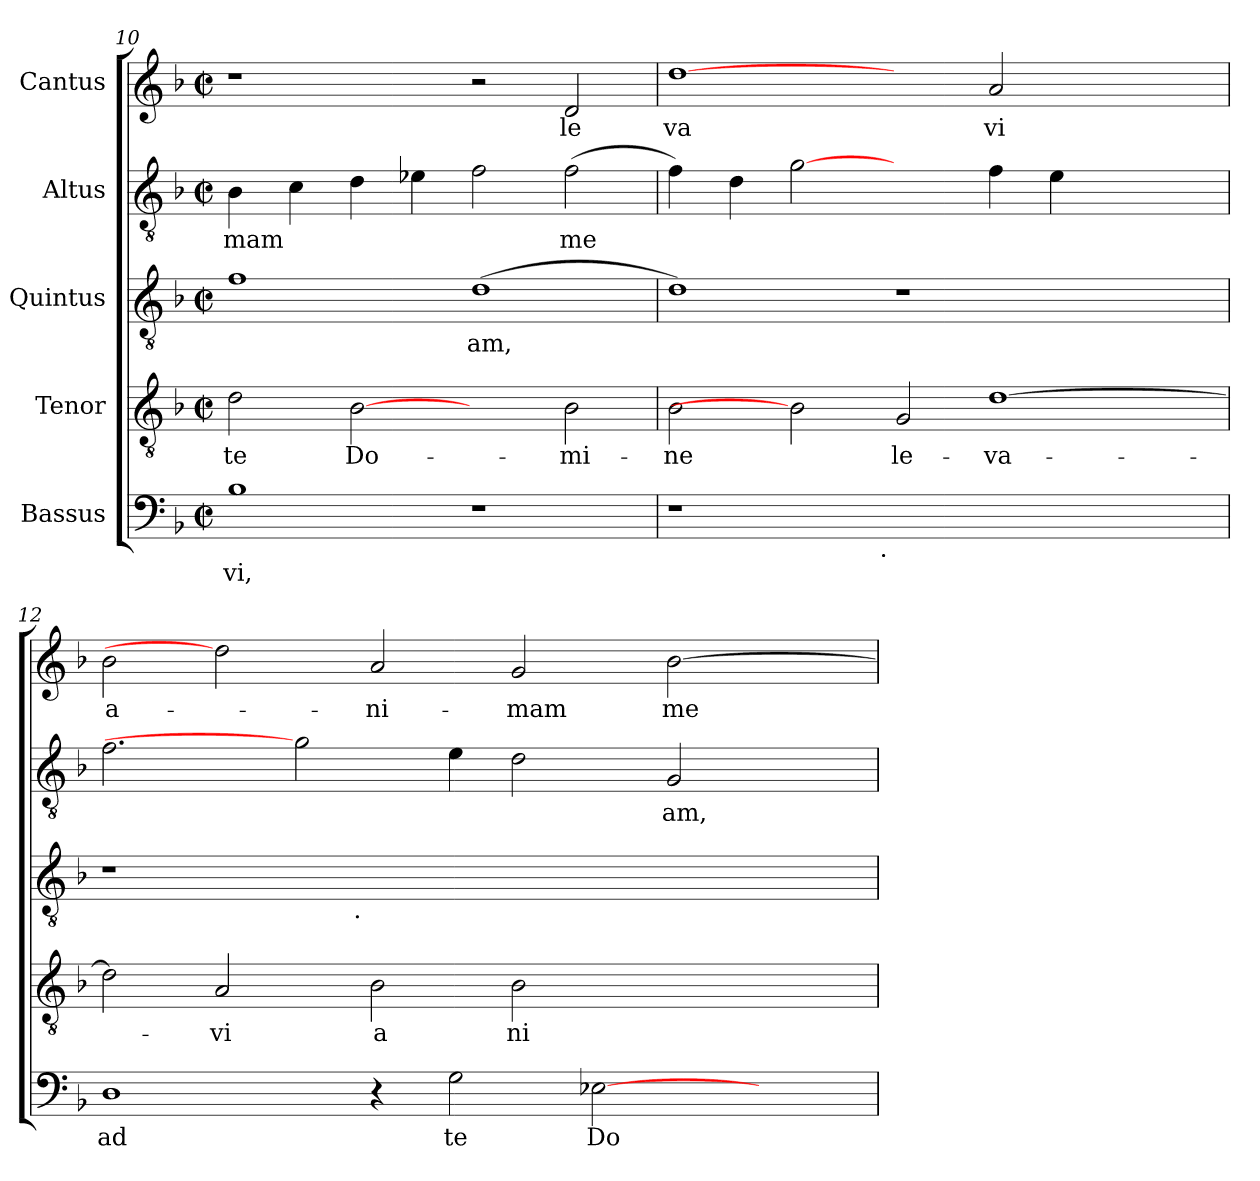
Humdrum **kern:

**kern	**text	**kern	**text	**kern	**text	**kern	**text	**kern	**text
*part5	*part5	*part4	*part4	*part3	*part3	*part2	*part2	*part1	*part1
*staff5	*staff5	*staff4	*staff4	*staff3	*staff3	*staff2	*staff2	*staff1	*staff1
*I"Bassus	*	*I"Tenor	*	*I"Quintus	*	*I"Altus	*	*I"Cantus	*
*clefF4	*	*clefGv2	*	*clefGv2	*	*clefGv2	*	*clefG2	*
*k[b-]	*	*k[b-]	*	*k[b-]	*	*k[b-]	*	*k[b-]	*
*F:	*	*F:	*	*F:	*	*F:	*	*F:	*
*M2/2	*	*M2/2	*	*M2/2	*	*M2/2	*	*M2/2	*
*met(c|)	*	*met(c|)	*	*met(c|)	*	*met(c|)	*	*met(c|)	*
=10	=10	=10	=10	=10	=10	=10	=10	=10	=10
!	!LO:LY:b:cj	!	!LO:LY:b:cj	!	!	!	!LO:LY:b	!	!
1B-	vi,	2d\	te	1f	.	4B-\	mam	1r	.
.	.	.	.	.	.	4c\	.	.	.
!	!	!	!LO:LY:b:cj	!	!	!	!	!	!
.	.	[2B-	Do-	.	.	4d\	.	.	.
.	.	.	.	.	.	4e-\	.	.	.
!	!	!	!	!	!LO:LY:b	!	!	!	!
1r	.	2ryy	.	(>1d	-am,	2f\	.	2r	.
!	!	!	!LO:LY:b:cj	!	!	!	!LO:LY:b	!	!LO:LY:b:cj
.	.	2B-\	-mi-	.	.	(>2f\	me	2d/	le
=11	=11	=11	=11	=11	=11	=11	=11	=11	=11
!	!	!	!LO:LY:b:cj	!	!	!	!	!	!LO:LY:b:cj
*^	*	*	*	*	*	*	*	*	*
1r	2ryy	.	2B-\	-ne	1d)	.	4f\)	.	[1dd	va
.	.	.	.	.	.	.	4d\	.	.	.
.	4...ryy	.	2B-]	.	.	.	[2g	.	.	.
!	!LO:TX:b:t=.	!	!	!	!	!	!	!	!	!
.	1ryy	.	.	.	.	.	.	.	.	.
!	!	!	!	!LO:LY:b:cj	!	!	!	!	!	!
1.ryy	.	.	2G/	le-	1r	.	2ryy	.	2ryy	.
!	!	!	!	!LO:LY:b:cj	!	!	!	!	!	!LO:LY:b:cj
.	.	.	[>1d	-va-	.	.	4f\	.	2a/	vi
.	.	.	.	.	.	.	4e\	.	.	.
.	2ryy	.	.	.	.	.	.	.	.	.
.	.	.	.	.	2ryy	.	2ryy	.	2ryy	.
.	32ryy	.	.	.	.	.	.	.	.	.
!!LO:LB:g=z
=12	=12	=12	=12	=12	=12	=12	=12	=12	=12	=12
!	!	!LO:LY:b:cj	!	!	!	!	!	!	!	!LO:LY:b:cj
*	*	*	*	*	*^	*	*	*	*	*
*	*	*	*	*	*	*^	*	*	*	*	*
1D	32.ryy	ad	2d\]	.	1r	2ryy	2ryy	.	2.f\	.	2b-\	a-
.	1ryy	.	.	.	.	.	.	.	.	.	.	.
!	!	!	!	!LO:LY:b:cj	!	!	!	!	!	!	!	!
.	.	.	2A/	-vi	.	8.ryy	4...ryy	.	.	.	2dd]	.
.	.	.	.	.	.	1ryy	.	.	.	.	.	.
.	.	.	.	.	.	.	.	.	2g]	.	.	.
!	!	!	!	!	!	!	!LO:TX:b:t=.	!	!	!	!	!
.	.	.	.	.	.	.	1ryy	.	.	.	.	.
!	!	!	!	!LO:LY:b:cj	!	!	!	!	!	!	!	!LO:LY:b:cj
4r	.	.	2B-\	a	1.ryy	.	.	.	.	.	2a/	-ni-
.	1ryy	.	.	.	.	.	.	.	.	.	.	.
!	!	!LO:LY:b:cj	!	!	!	!	!	!	!	!	!	!
2G\	.	te	.	.	.	.	.	.	4e\	.	.	.
!	!	!	!	!LO:LY:b:cj	!	!	!	!	!	!	!	!LO:LY:b:cj
.	.	.	2B-\	ni	.	.	.	.	2d\	.	2g/	-mam
.	.	.	.	.	.	2ryy	.	.	.	.	.	.
!	!	!LO:LY:b	!	!	!	!	!	!	!	!	!	!
[>2E-X\	.	Do-	.	.	.	.	.	.	.	.	.	.
.	.	.	.	.	.	.	2ryy	.	.	.	.	.
!	!	!	!	!	!	!	!	!	!	!LO:LY:b:cj	!	!LO:LY:b
.	.	.	2ryy	.	.	.	.	.	2G/	am,	[>2b-\	me-
.	4ryy	.	.	.	.	.	.	.	.	.	.	.
.	.	.	.	.	.	4ryy	.	.	.	.	.	.
4ryy	.	.	.	.	.	.	.	.	.	.	.	.
.	8ryy	.	.	.	.	.	.	.	.	.	.	.
.	16ryy	.	.	.	.	.	.	.	.	.	.	.
.	.	.	.	.	.	16ryy	.	.	.	.	.	.
.	.	.	.	.	.	.	32ryy	.	.	.	.	.
.	64ryy	.	.	.	.	.	.	.	.	.	.	.
*v	*v	*	*	*	*v	*v	*v	*	*	*	*	*
=	=	=	=	=	=	=	=	=	=
*-	*-	*-	*-	*-	*-	*-	*-	*-	*-
